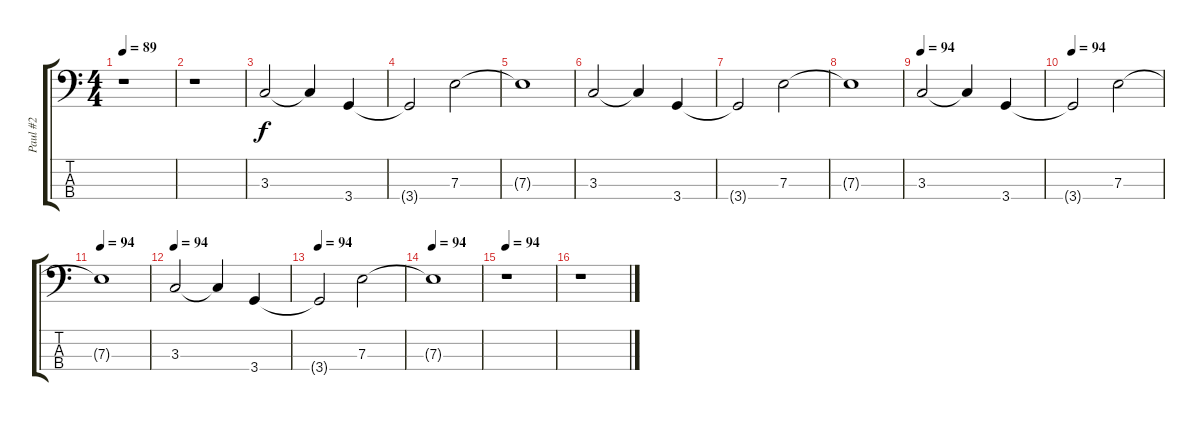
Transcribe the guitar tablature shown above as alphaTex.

\track ("Paul #2" "Paul #2") {instrument electricbasspick}
\staff {score tabs}
\tuning (G2 D2 A1 E1) {hide}
\ts (4 4)
\tempo 89
\clef f4
\ks c
r.1{dy f} |
r.1 |
3.3.2 3.3{t}.4 3.4.4 |
3.4{t}.2 7.3.2 |
7.3{t}.1 |
3.3.2 3.3{t}.4 3.4.4 |
3.4{t}.2 7.3.2 |
7.3{t}.1 |
\tempo 94
3.3.2 3.3{t}.4 3.4.4 |
\tempo 94
3.4{t}.2 7.3.2 |
\tempo 94
7.3{t}.1 |
\tempo 94
3.3.2 3.3{t}.4 3.4.4 |
\tempo 94
3.4{t}.2 7.3.2 |
\tempo 94
7.3{t}.1 |
\tempo 94
r.1 |
r.1
